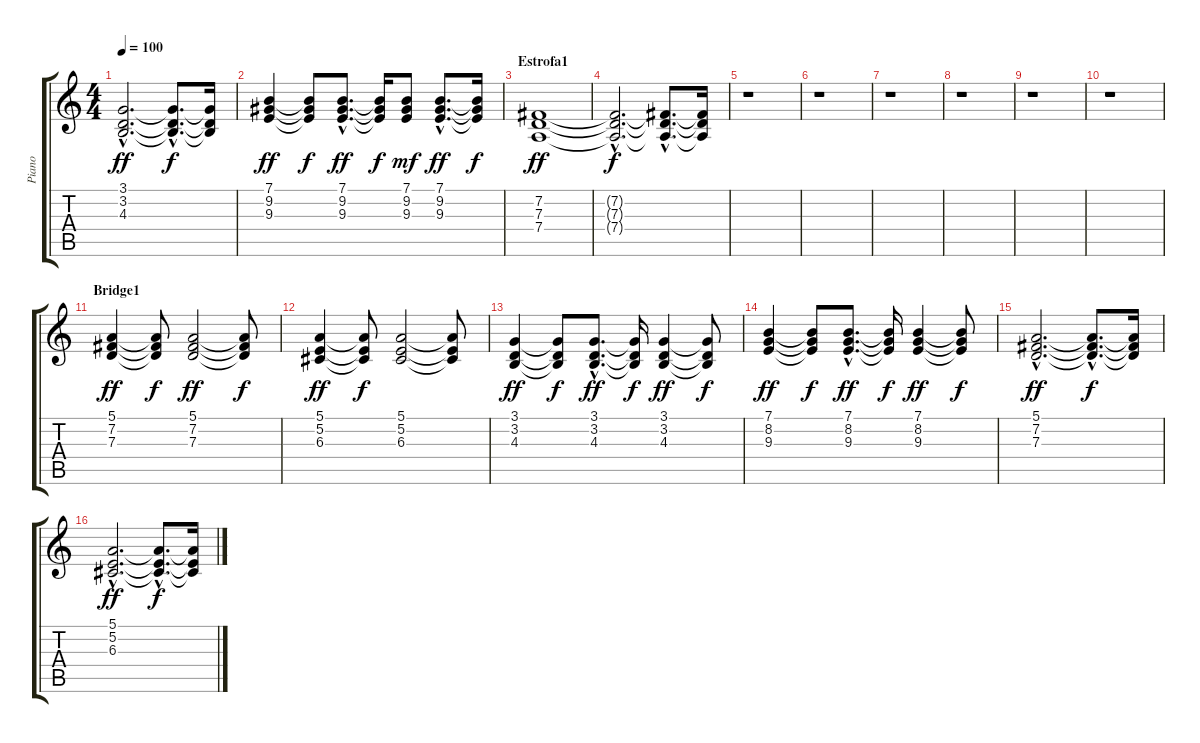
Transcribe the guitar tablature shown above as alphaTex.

\track ("Piano" "Piano") {instrument acousticgrandpiano}
\staff {score tabs}
\tuning (E4 B3 G3 D3 A2 E2) {hide}
\ts (4 4)
\tempo 100
\clef g2
\ks c
(3.1{hac} 3.2{hac} 4.3{hac}).2{d dy ff} (3.1{hac t} 3.2{hac t} 4.3{hac t}).8{d dy f} (3.1{t} 3.2{t} 4.3{t}).16 |
(7.1 9.2 9.3).4{dy ff} (7.1{t} 9.2{t} 9.3{t}).8{dy f} (7.1{hac} 9.2{hac} 9.3{hac}).8{d dy ff} (7.1{t} 9.2{t} 9.3{t}).16{dy f} (7.1 9.2 9.3).8{dy mf} (7.1{hac} 9.2{hac} 9.3{hac}).8{d dy ff} (7.1{t} 9.2{t} 9.3{t}).16{dy f} |
\section ("" "Estrofa1")
(7.2 7.3 7.4).1{dy ff} |
(7.2{hac t} 7.3{hac t} 7.4{hac t}).2{d dy f} (7.2{hac t} 7.3{hac t} 7.4{hac t}).8{d} (7.2{t} 7.3{t} 7.4{t}).16 |
r.1 |
r.1 |
r.1 |
r.1 |
r.1 |
r.1 |
\section ("" "Bridge1")
(5.1 7.2 7.3).4{dy ff} (5.1{t} 7.2{t} 7.3{t}).8{dy f} (5.1 7.2 7.3).2{dy ff} (5.1{t} 7.2{t} 7.3{t}).8{dy f} |
(5.1 5.2 6.3).4{dy ff} (5.1{t} 5.2{t} 6.3{t}).8{dy f} (5.1 5.2 6.3).2 (5.1{t} 5.2{t} 6.3{t}).8 |
(3.1 3.2 4.3).4{dy ff} (3.1{t} 3.2{t} 4.3{t}).8{dy f} (3.1{hac} 3.2{hac} 4.3{hac}).8{d dy ff} (3.1{t} 3.2{t} 4.3{t}).16{dy f} (3.1 3.2 4.3).4{dy ff} (3.1{t} 3.2{t} 4.3{t}).8{dy f} |
(7.1 8.2 9.3).4{dy ff} (7.1{t} 8.2{t} 9.3{t}).8{dy f} (7.1{hac} 8.2{hac} 9.3{hac}).8{d dy ff} (7.1{t} 8.2{t} 9.3{t}).16{dy f} (7.1 8.2 9.3).4{dy ff} (7.1{t} 8.2{t} 9.3{t}).8{dy f} |
(5.1{hac} 7.2{hac} 7.3{hac}).2{d dy ff} (5.1{hac t} 7.2{hac t} 7.3{hac t}).8{d dy f} (5.1{t} 7.2{t} 7.3{t}).16 |
(5.1{hac} 5.2{hac} 6.3{hac}).2{d dy ff} (5.1{hac t} 5.2{hac t} 6.3{hac t}).8{d dy f} (5.1{t} 5.2{t} 6.3{t}).16
